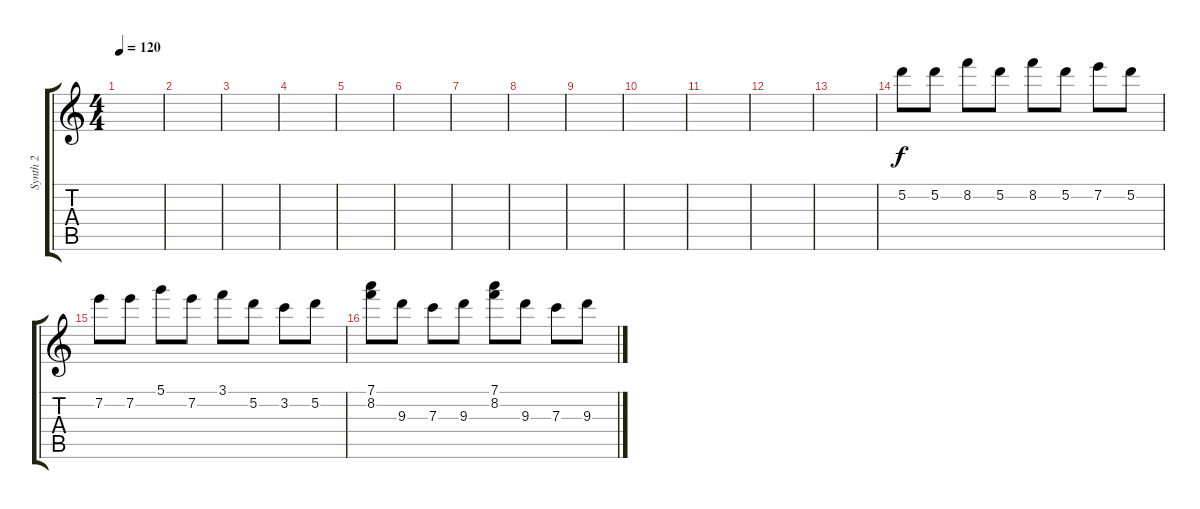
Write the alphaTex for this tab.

\track ("Synth 2" "Synth 2") {instrument musicbox}
\staff {score tabs}
\tuning (D6 A5 F5 C5 G4 C4) {hide}
\ts (4 4)
\tempo 120
\clef g2
\ks c
|
|
|
|
|
|
|
|
|
|
|
|
|
5.2.8 5.2.8 8.2.8 5.2.8 8.2.8 5.2.8 7.2.8 5.2.8 |
7.2.8 7.2.8 5.1.8 7.2.8 3.1.8 5.2.8 3.2.8 5.2.8 |
(7.1 8.2).8 9.3.8 7.3.8 9.3.8 (7.1 8.2).8 9.3.8 7.3.8 9.3.8
